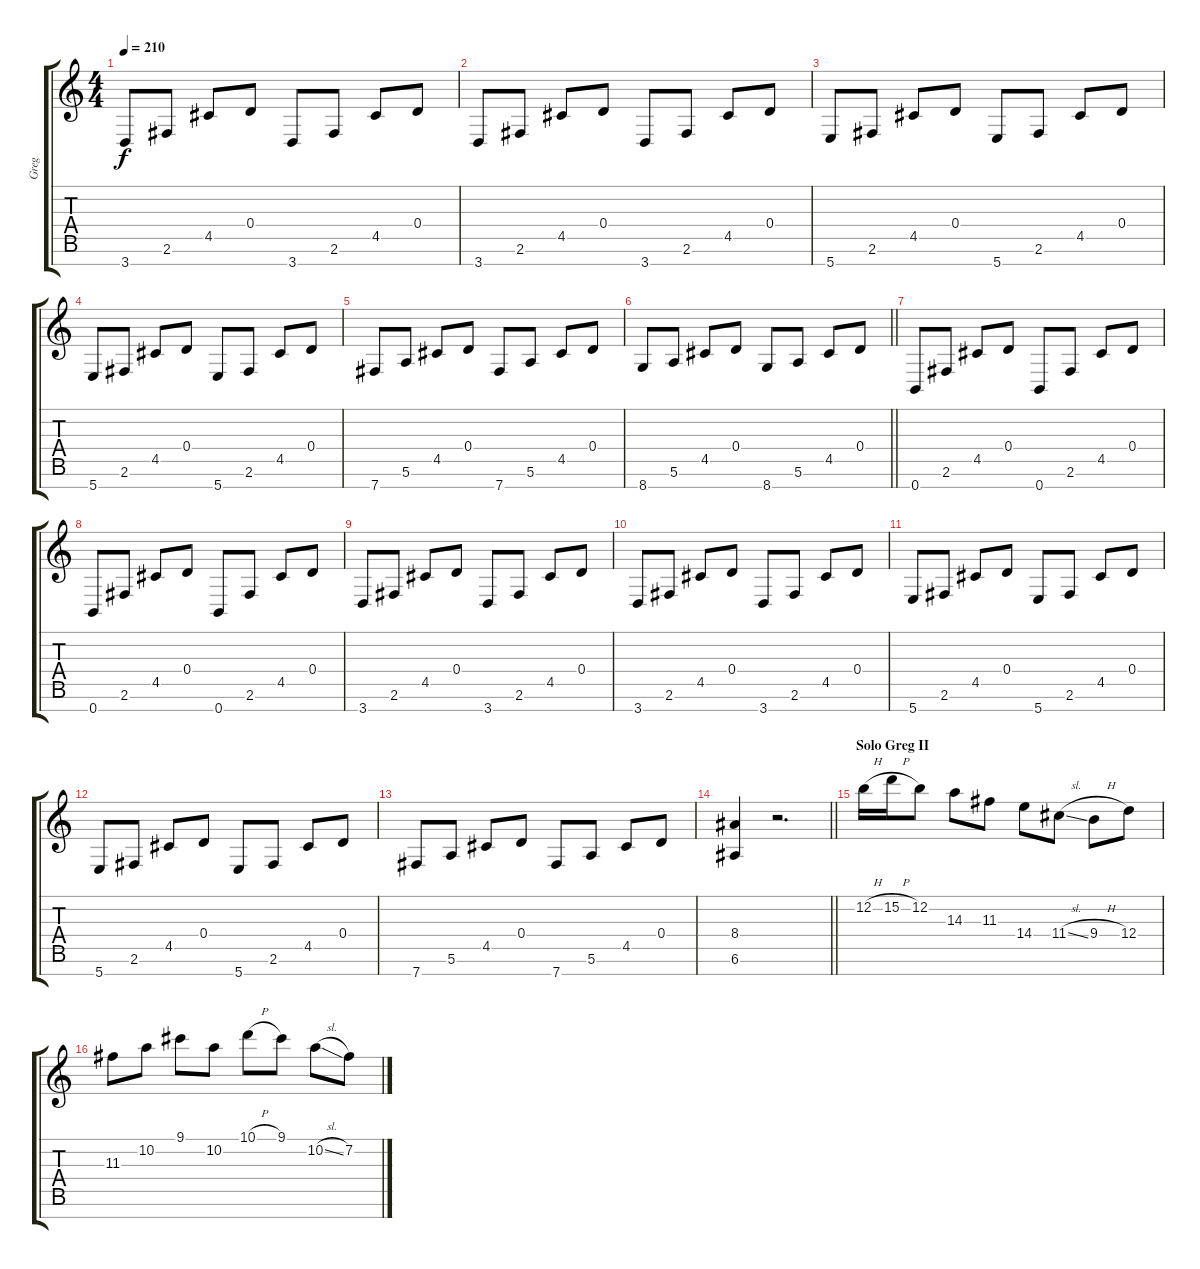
\track ("Greg" "Greg") {instrument distortionguitar}
\staff {score tabs}
\tuning (E4 B3 G3 D3 A2 E2 B1) {hide}
\ts (4 4)
\tempo 210
\clef g2
\ks c
3.7.8{dy f} 2.6.8 4.5.8 0.4.8 3.7.8 2.6.8 4.5.8 0.4.8 |
3.7.8 2.6.8 4.5.8 0.4.8 3.7.8 2.6.8 4.5.8 0.4.8 |
5.7.8 2.6.8 4.5.8 0.4.8 5.7.8 2.6.8 4.5.8 0.4.8 |
5.7.8 2.6.8 4.5.8 0.4.8 5.7.8 2.6.8 4.5.8 0.4.8 |
7.7.8 5.6.8 4.5.8 0.4.8 7.7.8 5.6.8 4.5.8 0.4.8 |
\barLineRight lightlight
8.7.8 5.6.8 4.5.8 0.4.8 8.7.8 5.6.8 4.5.8 0.4.8 |
0.7.8 2.6.8 4.5.8 0.4.8 0.7.8 2.6.8 4.5.8 0.4.8 |
0.7.8 2.6.8 4.5.8 0.4.8 0.7.8 2.6.8 4.5.8 0.4.8 |
3.7.8 2.6.8 4.5.8 0.4.8 3.7.8 2.6.8 4.5.8 0.4.8 |
3.7.8 2.6.8 4.5.8 0.4.8 3.7.8 2.6.8 4.5.8 0.4.8 |
5.7.8 2.6.8 4.5.8 0.4.8 5.7.8 2.6.8 4.5.8 0.4.8 |
5.7.8 2.6.8 4.5.8 0.4.8 5.7.8 2.6.8 4.5.8 0.4.8 |
7.7.8 5.6.8 4.5.8 0.4.8 7.7.8 5.6.8 4.5.8 0.4.8 |
\barLineRight lightlight
(8.4 6.6).4 r.2{d} |
\section ("" "Solo Greg II")
12.2{h}.16 15.2{h}.16 12.2.8 14.3.8 11.3.8 14.4.8 11.4{sl}.8 9.4{h}.8 12.4.8 |
11.3.8 10.2.8 9.1.8 10.2.8 10.1{h}.8 9.1.8 10.2{sl}.8 7.2.8
